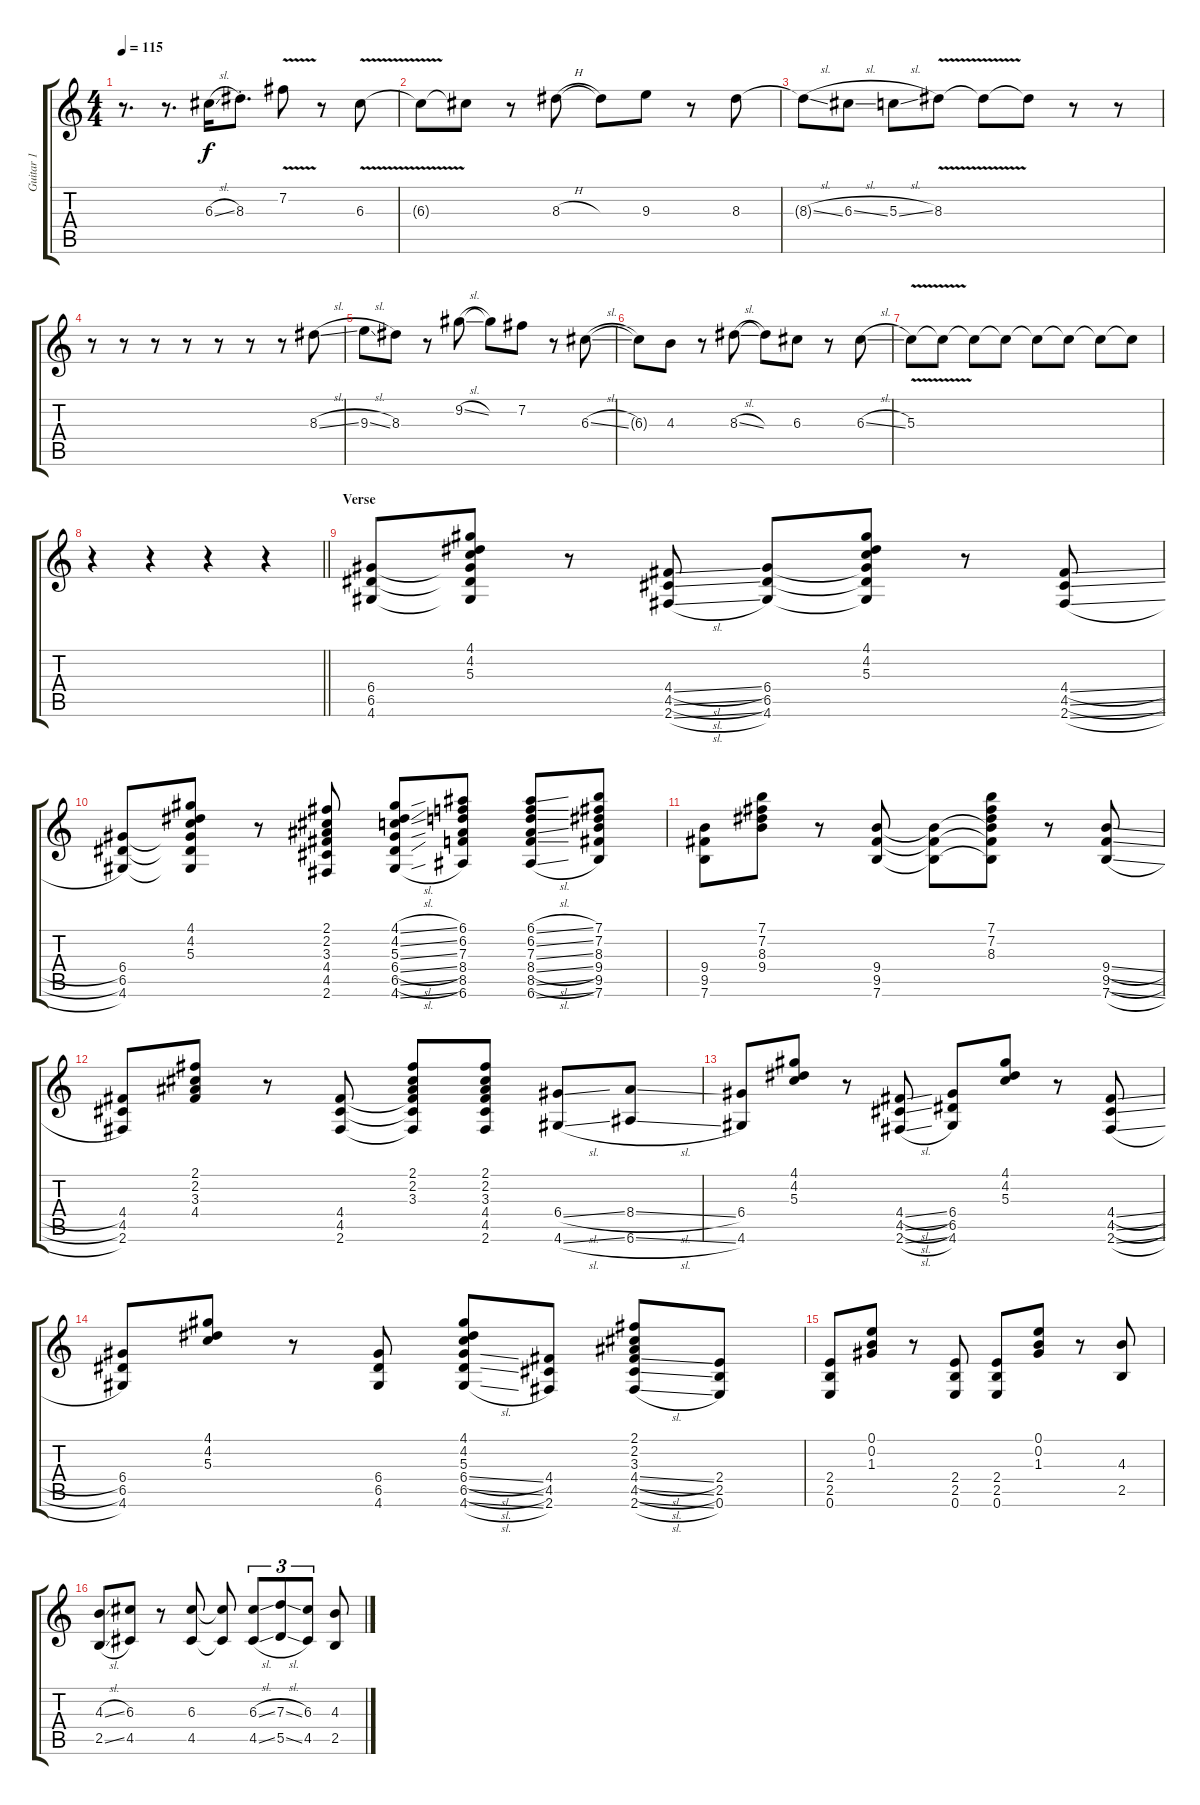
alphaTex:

\track ("Guitar 1" "Guitar 1") {instrument overdrivenguitar}
\staff {score tabs}
\tuning (E4 B3 G3 D3 A2 E2) {hide}
\ts (4 4)
\tempo 115
\clef g2
\ks c
r.8{d dy f} r.8{d} 6.3{sl}.16 8.3{st}.8{d} 7.2{v}.8 r.8 6.3{v}.8 |
6.3{t}.8 6.3{t}.8 r.8 8.3{h}.8 8.3{t}.8 9.3.8 r.8 8.3.8 |
8.3{sl t}.8 6.3{sl}.8 5.3{sl}.8 8.3{v}.8 8.3{t}.8 8.3{t}.8 r.8 r.8 |
r.8 r.8 r.8 r.8 r.8 r.8 r.8 8.3{sl}.8 |
9.3{sl}.8 8.3.8 r.8 9.2{sl}.8 9.2{t}.8 7.2.8 r.8 6.3{sl}.8 |
6.3{t}.8 4.3.8 r.8 8.3{sl}.8 8.3{t}.8 6.3.8 r.8 6.3{sl}.8 |
5.3{v}.8 5.3{t}.8 5.3{t}.8 5.3{t}.8 5.3{t}.8 5.3{t}.8 5.3{t}.8 5.3{t}.8 |
\barLineRight lightlight
r.4 r.4 r.4 r.4 |
\section ("" "Verse")
(6.4 6.5 4.6).8 (4.1 4.2 5.3 6.4{t} 6.5{t} 4.6{t}).8 r.8 (4.4{sl} 4.5{sl} 2.6{sl}).8 (6.4 6.5 4.6).8 (4.1 4.2 5.3 6.4{t} 6.5{t} 4.6{t}).8 r.8 (4.4{sl} 4.5{sl} 2.6{sl}).8 |
(6.4 6.5 4.6).8 (4.1 4.2 5.3 6.4{t} 6.5{t} 4.6{t}).8 r.8 (2.1 2.2 3.3 4.4 4.5 2.6).8 (4.1{sl} 4.2{sl} 5.3{sl} 6.4{sl} 6.5{sl} 4.6{sl}).8 (6.1 6.2 7.3 8.4 8.5 6.6).8 (6.1{sl} 6.2{sl} 7.3{sl} 8.4{sl} 8.5{sl} 6.6{sl}).8 (7.1 7.2 8.3 9.4 9.5 7.6).8 |
(9.4 9.5 7.6).8 (7.1 7.2 8.3 9.4).8 r.8 (9.4 9.5 7.6).8 (9.4{t} 9.5{t} 7.6{t}).8 (7.1 7.2 8.3 9.4{t} 9.5{t} 7.6{t}).8 r.8 (9.4{sl} 9.5{sl} 7.6{sl}).8 |
(4.4 4.5 2.6).8 (2.1 2.2 3.3 4.4).8 r.8 (4.4 4.5 2.6).8 (2.1 2.2 3.3 4.4{t} 4.5{t} 2.6{t}).8 (2.1 2.2 3.3 4.4 4.5 2.6).8 (6.4{sl} 4.6{sl}).8 (8.4{sl} 6.6{sl}).8 |
(6.4 4.6).8 (4.1 4.2 5.3).8 r.8 (4.4{sl} 4.5{sl} 2.6{sl}).8 (6.4 6.5 4.6).8 (4.1 4.2 5.3).8 r.8 (4.4{sl} 4.5{sl} 2.6{sl}).8 |
(6.4 6.5 4.6).8 (4.1 4.2 5.3).8 r.8 (6.4 6.5 4.6).8 (4.1 4.2 5.3 6.4{sl} 6.5{sl} 4.6{sl}).8 (4.4 4.5 2.6).8 (2.1 2.2 3.3 4.4{sl} 4.5{sl} 2.6{sl}).8 (2.4 2.5 0.6).8 |
(2.4 2.5 0.6).8 (0.1 0.2 1.3).8 r.8 (2.4 2.5 0.6).8 (2.4 2.5 0.6).8 (0.1 0.2 1.3).8 r.8 (4.3 2.5).8 |
(4.3{sl} 2.5{sl}).8 (6.3 4.5).8 r.8 (6.3 4.5).8 (6.3{t} 4.5{t}).8 (6.3{sl} 4.5{sl}).8{tu (3 2)} (7.3{sl} 5.5{sl}).8{tu (3 2)} (6.3 4.5).8{tu (3 2)} (4.3 2.5).8
